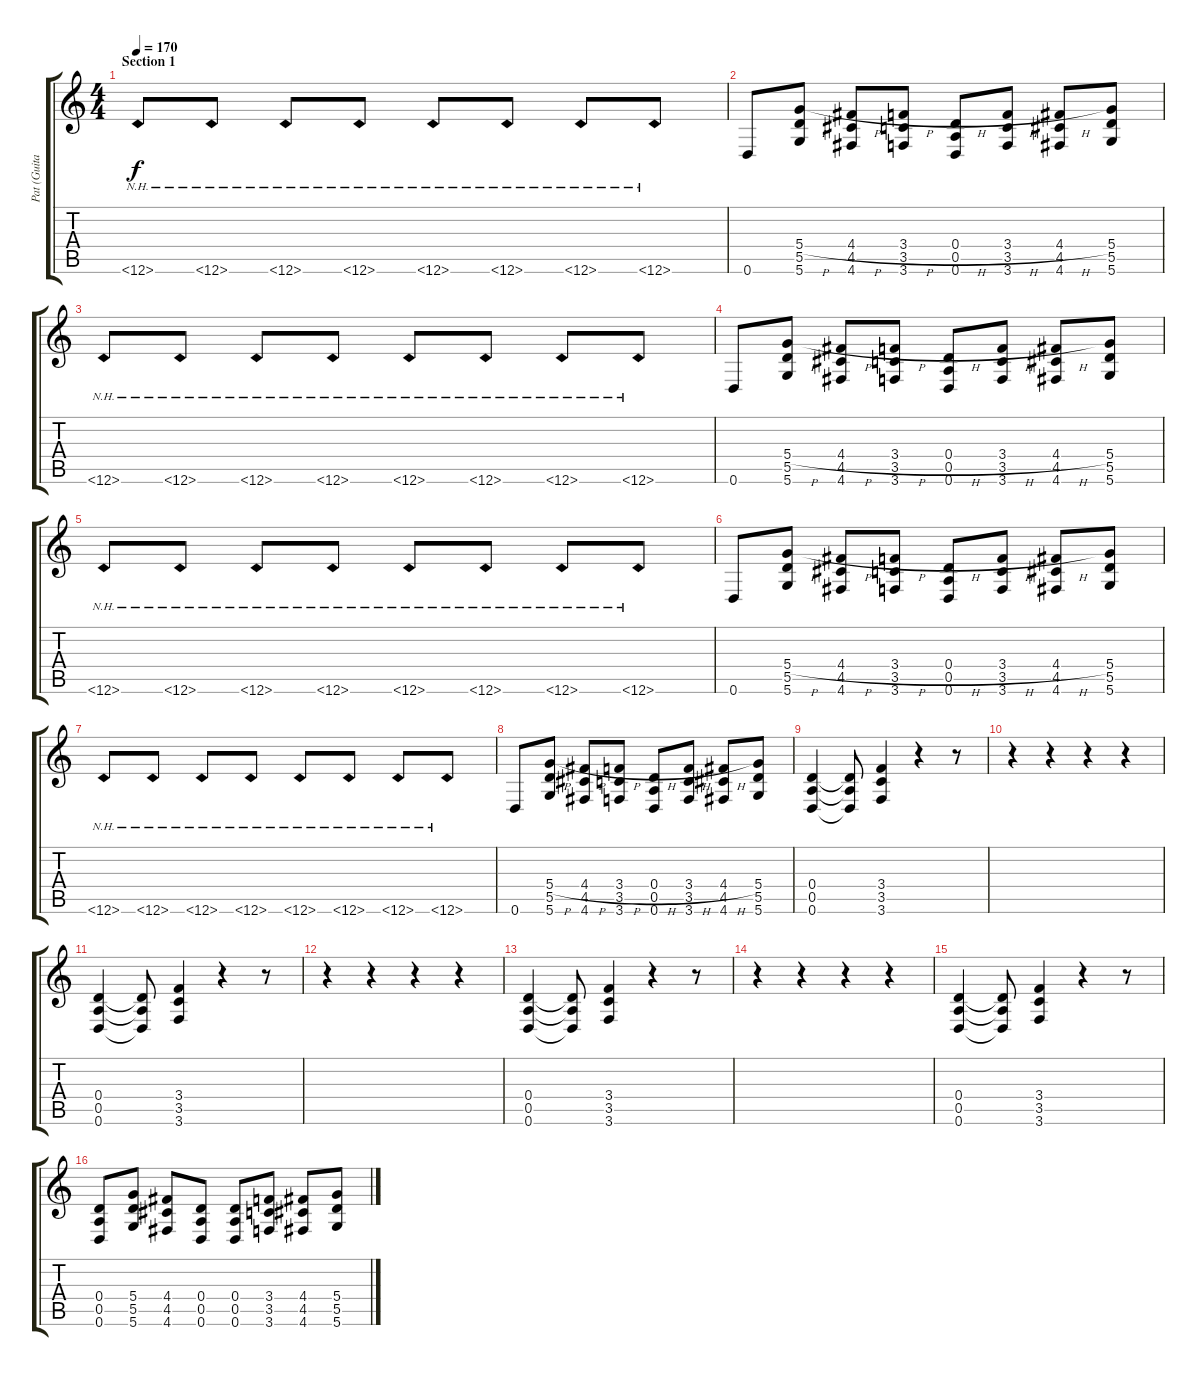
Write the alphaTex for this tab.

\track ("Pat (Guitar Dist.)" "Pat (Guita") {instrument overdrivenguitar}
\staff {score tabs}
\tuning (E4 B3 G3 D3 A2 D2) {hide}
\ts (4 4)
\section ("" "Section 1")
\tempo 170
\clef g2
\ks c
0.6{nh}.8{dy f instrument overdrivenguitar} 0.6{nh}.8 0.6{nh}.8 0.6{nh}.8 0.6{nh}.8 0.6{nh}.8 0.6{nh}.8 0.6{nh}.8 |
0.6.8 (5.4{h} 5.5 5.6).8 (4.4{h} 4.5 4.6).8 (3.4{h} 3.5 3.6).8 (0.4{h} 0.5 0.6).8 (3.4{h} 3.5 3.6).8 (4.4{h} 4.5 4.6).8 (5.4 5.5 5.6).8 |
0.6{nh}.8 0.6{nh}.8 0.6{nh}.8 0.6{nh}.8 0.6{nh}.8 0.6{nh}.8 0.6{nh}.8 0.6{nh}.8 |
0.6.8 (5.4{h} 5.5 5.6).8 (4.4{h} 4.5 4.6).8 (3.4{h} 3.5 3.6).8 (0.4{h} 0.5 0.6).8 (3.4{h} 3.5 3.6).8 (4.4{h} 4.5 4.6).8 (5.4 5.5 5.6).8 |
0.6{nh}.8 0.6{nh}.8 0.6{nh}.8 0.6{nh}.8 0.6{nh}.8 0.6{nh}.8 0.6{nh}.8 0.6{nh}.8 |
0.6.8 (5.4{h} 5.5 5.6).8 (4.4{h} 4.5 4.6).8 (3.4{h} 3.5 3.6).8 (0.4{h} 0.5 0.6).8 (3.4{h} 3.5 3.6).8 (4.4{h} 4.5 4.6).8 (5.4 5.5 5.6).8 |
0.6{nh}.8 0.6{nh}.8 0.6{nh}.8 0.6{nh}.8 0.6{nh}.8 0.6{nh}.8 0.6{nh}.8 0.6{nh}.8 |
0.6.8 (5.4{h} 5.5 5.6).8 (4.4{h} 4.5 4.6).8 (3.4{h} 3.5 3.6).8 (0.4{h} 0.5 0.6).8 (3.4{h} 3.5 3.6).8 (4.4{h} 4.5 4.6).8 (5.4 5.5 5.6).8 |
(0.4 0.5 0.6).4 (0.4{t} 0.5{t} 0.6{t}).8 (3.4 3.5 3.6).4 r.4 r.8 |
r.4 r.4 r.4 r.4 |
(0.4 0.5 0.6).4 (0.4{t} 0.5{t} 0.6{t}).8 (3.4 3.5 3.6).4 r.4 r.8 |
r.4 r.4 r.4 r.4 |
(0.4 0.5 0.6).4 (0.4{t} 0.5{t} 0.6{t}).8 (3.4 3.5 3.6).4 r.4 r.8 |
r.4 r.4 r.4 r.4 |
(0.4 0.5 0.6).4 (0.4{t} 0.5{t} 0.6{t}).8 (3.4 3.5 3.6).4 r.4 r.8 |
(0.4 0.5 0.6).8 (5.4 5.5 5.6).8 (4.4 4.5 4.6).8 (0.4 0.5 0.6).8 (0.4 0.5 0.6).8 (3.4 3.5 3.6).8 (4.4 4.5 4.6).8 (5.4 5.5 5.6).8
